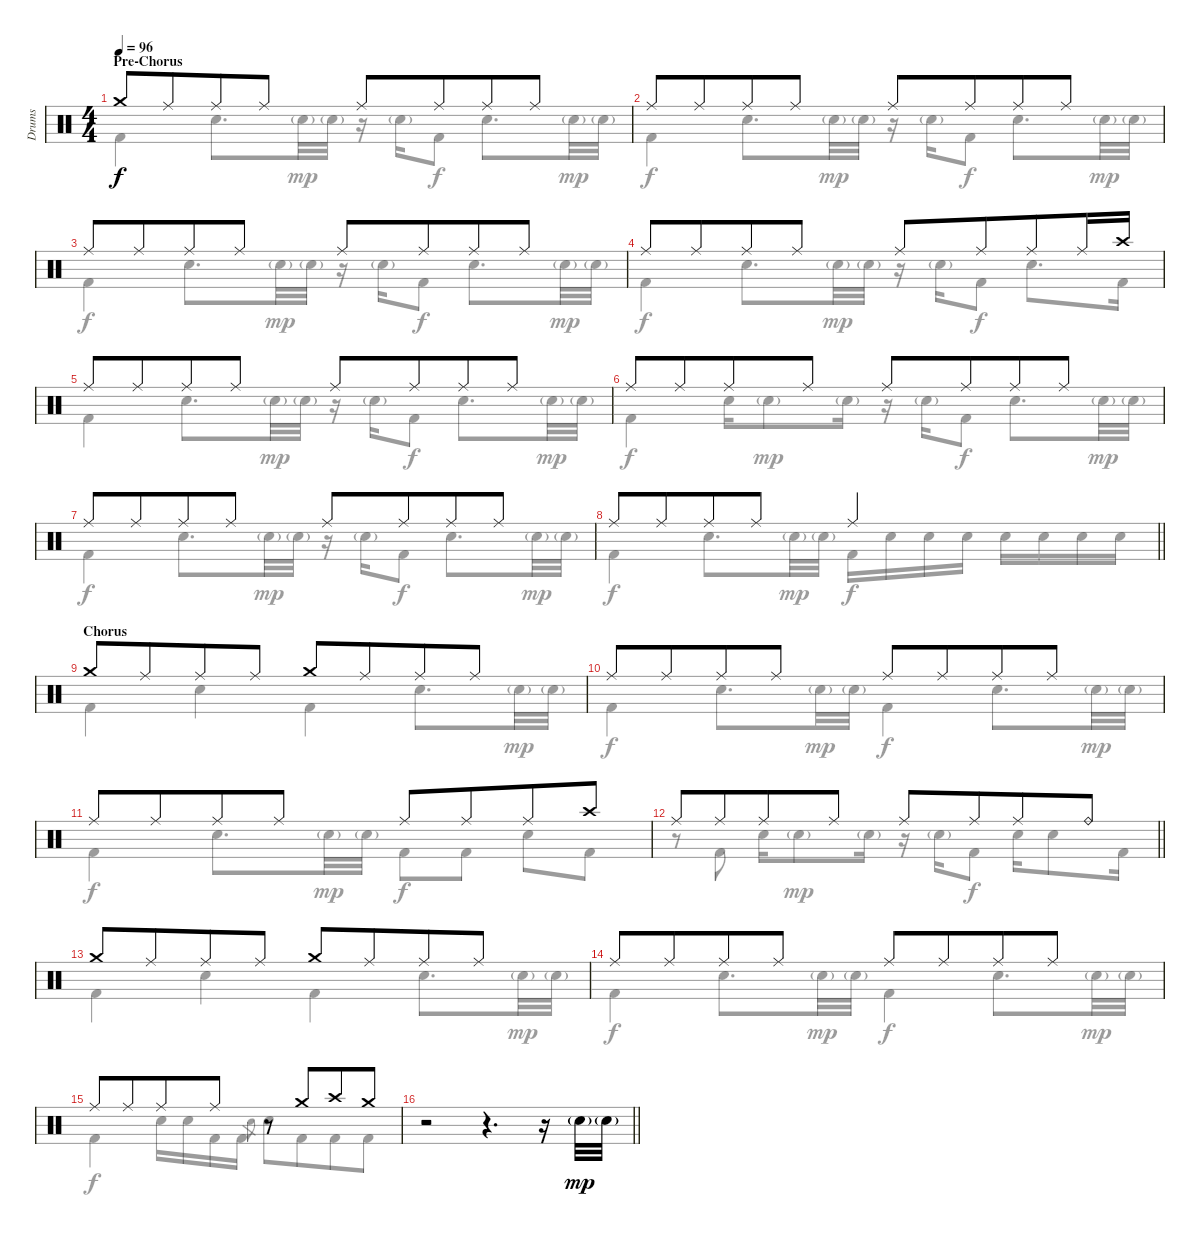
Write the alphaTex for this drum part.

\track ("Drums" "Drums") {instrument percussion}
\staff {score}
\articulation defaults
\voice
\ts (4 4)
\section ("" "Pre-Chorus")
\tempo 96
\clef neutral
\ks c "Crash medium (hit)".8{dy f} "Ride (middle)".8{beam merge} "Ride (middle)".8 "Ride (middle)".8 "Ride (middle)".8 "Ride (middle)".8{beam merge} "Ride (middle)".8 "Ride (middle)".8
|
"Ride (middle)".8 "Ride (middle)".8{beam merge} "Ride (middle)".8 "Ride (middle)".8 "Ride (middle)".8 "Ride (middle)".8{beam merge} "Ride (middle)".8 "Ride (middle)".8 |
"Ride (middle)".8 "Ride (middle)".8{beam merge} "Ride (middle)".8 "Ride (middle)".8 "Ride (middle)".8 "Ride (middle)".8{beam merge} "Ride (middle)".8 "Ride (middle)".8 |
"Ride (middle)".8 "Ride (middle)".8{beam merge} "Ride (middle)".8 "Ride (middle)".8 "Ride (middle)".8 "Ride (middle)".8{beam merge} "Ride (middle)".8 "Ride (middle)".16 "Crash high (hit)".16 |
"Ride (middle)".8 "Ride (middle)".8{beam merge} "Ride (middle)".8 "Ride (middle)".8 "Ride (middle)".8 "Ride (middle)".8{beam merge} "Ride (middle)".8 "Ride (middle)".8 |
"Ride (middle)".8 "Ride (middle)".8{beam merge} "Ride (middle)".8 "Ride (middle)".8 "Ride (middle)".8 "Ride (middle)".8{beam merge} "Ride (middle)".8 "Ride (middle)".8 |
"Ride (middle)".8 "Ride (middle)".8{beam merge} "Ride (middle)".8 "Ride (middle)".8 "Ride (middle)".8 "Ride (middle)".8{beam merge} "Ride (middle)".8 "Ride (middle)".8 |
\barLineRight lightlight "Ride (middle)".8 "Ride (middle)".8{beam merge} "Ride (middle)".8 "Ride (middle)".8 "Ride (middle)".2
|
\section ("" "Chorus")
"Crash medium (hit)".8 "Ride (middle)".8{beam merge} "Ride (middle)".8 "Ride (middle)".8 "Crash medium (hit)".8 "Ride (middle)".8{beam merge} "Ride (middle)".8 "Ride (middle)".8 |
"Ride (middle)".8 "Ride (middle)".8{beam merge} "Ride (middle)".8 "Ride (middle)".8 "Ride (middle)".8 "Ride (middle)".8{beam merge} "Ride (middle)".8 "Ride (middle)".8 |
"Ride (middle)".8 "Ride (middle)".8{beam merge} "Ride (middle)".8 "Ride (middle)".8 "Ride (middle)".8 "Ride (middle)".8{beam merge} "Ride (middle)".8 "Crash high (hit)".8 |
\barLineRight lightlight "Ride (middle)".8 "Ride (middle)".8{beam merge} "Ride (middle)".8 "Ride (middle)".8 "Ride (middle)".8 "Ride (middle)".8{beam merge} "Ride (middle)".8 "Ride (bell)".8
|
"Crash medium (hit)".8 "Ride (middle)".8{beam merge} "Ride (middle)".8 "Ride (middle)".8 "Crash medium (hit)".8 "Ride (middle)".8{beam merge} "Ride (middle)".8 "Ride (middle)".8 |
"Ride (middle)".8 "Ride (middle)".8{beam merge} "Ride (middle)".8 "Ride (middle)".8 "Ride (middle)".8 "Ride (middle)".8{beam merge} "Ride (middle)".8 "Ride (middle)".8 |
"Ride (middle)".8 "Ride (middle)".8{beam merge} "Ride (middle)".8 "Ride (middle)".8 r.8 "Crash medium (hit)".8{beam merge} "Crash high (hit)".8 "Crash medium (hit)".8 |
\barLineRight lightlight
r.2 r.4{d} r.16 "Snare (hit) 2"{g}.32{dy mp} "Snare (hit) 2"{g}.32
\voice
\clef neutral
\ottava regular
\simile none
\ks c "Kick (hit) 2".4{dy f} "Snare (hit) 2".8{d} "Snare (hit) 2"{g}.32{dy mp} "Snare (hit) 2"{g}.32
r.16 "Snare (hit) 2"{g}.16 "Kick (hit) 2".8{dy f} "Snare (hit) 2".8{d} "Snare (hit) 2"{g}.32{dy mp} "Snare (hit) 2"{g}.32 |
"Kick (hit) 2".4{dy f} "Snare (hit) 2".8{d} "Snare (hit) 2"{g}.32{dy mp} "Snare (hit) 2"{g}.32 r.16 "Snare (hit) 2"{g}.16 "Kick (hit) 2".8{dy f} "Snare (hit) 2".8{d} "Snare (hit) 2"{g}.32{dy mp} "Snare (hit) 2"{g}.32 |
"Kick (hit) 2".4{dy f} "Snare (hit) 2".8{d} "Snare (hit) 2"{g}.32{dy mp} "Snare (hit) 2"{g}.32 r.16 "Snare (hit) 2"{g}.16 "Kick (hit) 2".8{dy f} "Snare (hit) 2".8{d} "Snare (hit) 2"{g}.32{dy mp} "Snare (hit) 2"{g}.32 |
"Kick (hit) 2".4{dy f} "Snare (hit) 2".8{d} "Snare (hit) 2"{g}.32{dy mp} "Snare (hit) 2"{g}.32 r.16 "Snare (hit) 2"{g}.16 "Kick (hit) 2".8{dy f} "Snare (hit) 2".8{d} "Kick (hit) 2".16 |
"Kick (hit) 2".4 "Snare (hit) 2".8{d} "Snare (hit) 2"{g}.32{dy mp} "Snare (hit) 2"{g}.32 r.16 "Snare (hit) 2"{g}.16 "Kick (hit) 2".8{dy f} "Snare (hit) 2".8{d} "Snare (hit) 2"{g}.32{dy mp} "Snare (hit) 2"{g}.32 |
"Kick (hit) 2".4{dy f} "Snare (hit) 2".16 "Snare (hit) 2"{g}.8{dy mp} "Snare (hit) 2"{g}.16 r.16 "Snare (hit) 2"{g}.16 "Kick (hit) 2".8{dy f} "Snare (hit) 2".8{d} "Snare (hit) 2"{g}.32{dy mp} "Snare (hit) 2"{g}.32 |
"Kick (hit) 2".4{dy f} "Snare (hit) 2".8{d} "Snare (hit) 2"{g}.32{dy mp} "Snare (hit) 2"{g}.32 r.16 "Snare (hit) 2"{g}.16 "Kick (hit) 2".8{dy f} "Snare (hit) 2".8{d} "Snare (hit) 2"{g}.32{dy mp} "Snare (hit) 2"{g}.32 |
\barLineRight lightlight "Kick (hit) 2".4{dy f} "Snare (hit) 2".8{d} "Snare (hit) 2"{g}.32{dy mp} "Snare (hit) 2"{g}.32 "Kick (hit) 2".16{dy f} "Snare (hit) 2".16 "Snare (hit) 2".16 "Snare (hit) 2".16 "Snare (hit) 2".16 "Snare (hit) 2".16 "Snare (hit) 2".16 "Snare (hit) 2".16
|
"Kick (hit) 2".4 "Snare (hit) 2".4 "Kick (hit) 2".4 "Snare (hit) 2".8{d} "Snare (hit) 2"{g}.32{dy mp} "Snare (hit) 2"{g}.32 |
"Kick (hit) 2".4{dy f} "Snare (hit) 2".8{d} "Snare (hit) 2"{g}.32{dy mp} "Snare (hit) 2"{g}.32 "Kick (hit) 2".4{dy f} "Snare (hit) 2".8{d} "Snare (hit) 2"{g}.32{dy mp} "Snare (hit) 2"{g}.32 |
"Kick (hit) 2".4{dy f} "Snare (hit) 2".8{d} "Snare (hit) 2"{g}.32{dy mp} "Snare (hit) 2"{g}.32 "Kick (hit) 2".8{dy f} "Kick (hit) 2".8 "Snare (hit) 2".8 "Kick (hit) 2".8 |
\barLineRight lightlight
r.8 "Kick (hit) 2".8 "Snare (hit) 2".16 "Snare (hit) 2"{g}.8{dy mp} "Snare (hit) 2"{g}.16 r.16 "Snare (hit) 2"{g}.16 "Kick (hit) 2".8{dy f} "Snare (hit) 2".16 "Snare (hit) 2".8 "Kick (hit) 2".16 |
"Kick (hit) 2".4 "Snare (hit) 2".4 "Kick (hit) 2".4 "Snare (hit) 2".8{d} "Snare (hit) 2"{g}.32{dy mp} "Snare (hit) 2"{g}.32 |
"Kick (hit) 2".4{dy f} "Snare (hit) 2".8{d} "Snare (hit) 2"{g}.32{dy mp} "Snare (hit) 2"{g}.32 "Kick (hit) 2".4{dy f} "Snare (hit) 2".8{d} "Snare (hit) 2"{g}.32{dy mp} "Snare (hit) 2"{g}.32 |
"Kick (hit) 2".4{dy f} "Snare (hit) 2".16 "Snare (hit) 2".16 "Kick (hit) 2".16 "Kick (hit) 2".16 "Snare (hit) 2".8{gr} "Snare (hit) 2".8{beam merge} "Kick (hit) 2".8{beam merge} "Kick (hit) 2".8 "Kick (hit) 2".8 |
\barLineRight lightlight
